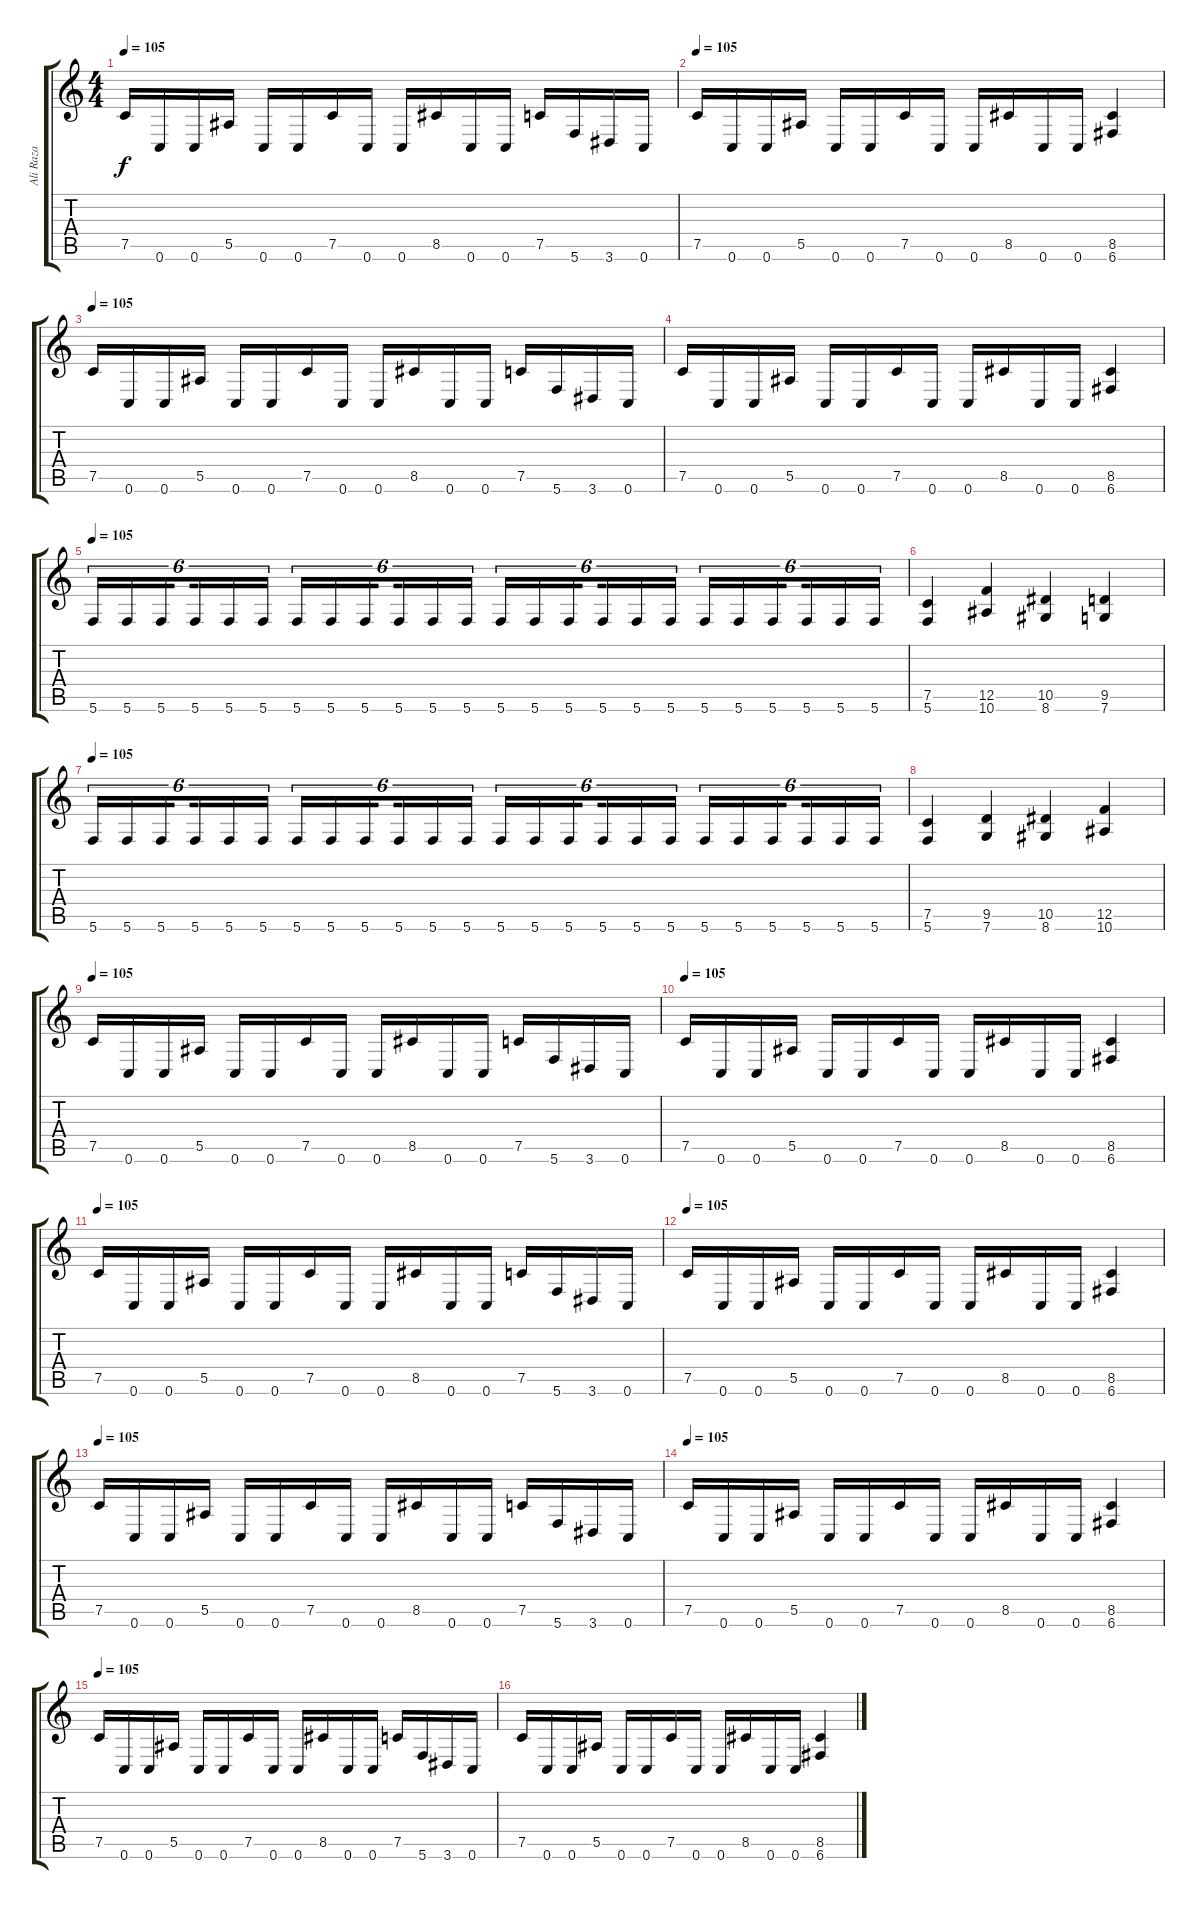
\track ("Ali Raza" "Ali Raza") {instrument overdrivenguitar}
\staff {score tabs}
\tuning (C4 G3 Eb3 Bb2 F2 C2) {hide}
\ts (4 4)
\tempo 105
\clef g2
\ks c
7.5.16{dy f} 0.6.16 0.6.16 5.5.16 0.6.16 0.6.16 7.5.16 0.6.16 0.6.16 8.5.16 0.6.16 0.6.16 7.5.16 5.6.16 3.6.16 0.6.16 |
\tempo 105
7.5.16 0.6.16 0.6.16 5.5.16 0.6.16 0.6.16 7.5.16 0.6.16 0.6.16 8.5.16 0.6.16 0.6.16 (8.5 6.6).4 |
\tempo 105
7.5.16 0.6.16 0.6.16 5.5.16 0.6.16 0.6.16 7.5.16 0.6.16 0.6.16 8.5.16 0.6.16 0.6.16 7.5.16 5.6.16 3.6.16 0.6.16 |
7.5.16 0.6.16 0.6.16 5.5.16 0.6.16 0.6.16 7.5.16 0.6.16 0.6.16 8.5.16 0.6.16 0.6.16 (8.5 6.6).4 |
\tempo 105
5.6.16{tu (6 4)} 5.6.16{tu (6 4)} 5.6.16{tu (6 4) beam splitsecondary} 5.6.16{tu (6 4)} 5.6.16{tu (6 4)} 5.6.16{tu (6 4)} 5.6.16{tu (6 4)} 5.6.16{tu (6 4)} 5.6.16{tu (6 4) beam splitsecondary} 5.6.16{tu (6 4)} 5.6.16{tu (6 4)} 5.6.16{tu (6 4)} 5.6.16{tu (6 4)} 5.6.16{tu (6 4)} 5.6.16{tu (6 4) beam splitsecondary} 5.6.16{tu (6 4)} 5.6.16{tu (6 4)} 5.6.16{tu (6 4)} 5.6.16{tu (6 4)} 5.6.16{tu (6 4)} 5.6.16{tu (6 4) beam splitsecondary} 5.6.16{tu (6 4)} 5.6.16{tu (6 4)} 5.6.16{tu (6 4)} |
(7.5 5.6).4 (12.5 10.6).4 (10.5 8.6).4 (9.5 7.6).4 |
\tempo 105
5.6.16{tu (6 4)} 5.6.16{tu (6 4)} 5.6.16{tu (6 4) beam splitsecondary} 5.6.16{tu (6 4)} 5.6.16{tu (6 4)} 5.6.16{tu (6 4)} 5.6.16{tu (6 4)} 5.6.16{tu (6 4)} 5.6.16{tu (6 4) beam splitsecondary} 5.6.16{tu (6 4)} 5.6.16{tu (6 4)} 5.6.16{tu (6 4)} 5.6.16{tu (6 4)} 5.6.16{tu (6 4)} 5.6.16{tu (6 4) beam splitsecondary} 5.6.16{tu (6 4)} 5.6.16{tu (6 4)} 5.6.16{tu (6 4)} 5.6.16{tu (6 4)} 5.6.16{tu (6 4)} 5.6.16{tu (6 4) beam splitsecondary} 5.6.16{tu (6 4)} 5.6.16{tu (6 4)} 5.6.16{tu (6 4)} |
(7.5 5.6).4 (9.5 7.6).4 (10.5 8.6).4 (12.5 10.6).4 |
\tempo 105
7.5.16 0.6.16 0.6.16 5.5.16 0.6.16 0.6.16 7.5.16 0.6.16 0.6.16 8.5.16 0.6.16 0.6.16 7.5.16 5.6.16 3.6.16 0.6.16 |
\tempo 105
7.5.16 0.6.16 0.6.16 5.5.16 0.6.16 0.6.16 7.5.16 0.6.16 0.6.16 8.5.16 0.6.16 0.6.16 (8.5 6.6).4 |
\tempo 105
7.5.16 0.6.16 0.6.16 5.5.16 0.6.16 0.6.16 7.5.16 0.6.16 0.6.16 8.5.16 0.6.16 0.6.16 7.5.16 5.6.16 3.6.16 0.6.16 |
\tempo 105
7.5.16 0.6.16 0.6.16 5.5.16 0.6.16 0.6.16 7.5.16 0.6.16 0.6.16 8.5.16 0.6.16 0.6.16 (8.5 6.6).4 |
\tempo 105
7.5.16 0.6.16 0.6.16 5.5.16 0.6.16 0.6.16 7.5.16 0.6.16 0.6.16 8.5.16 0.6.16 0.6.16 7.5.16 5.6.16 3.6.16 0.6.16 |
\tempo 105
7.5.16 0.6.16 0.6.16 5.5.16 0.6.16 0.6.16 7.5.16 0.6.16 0.6.16 8.5.16 0.6.16 0.6.16 (8.5 6.6).4 |
\tempo 105
7.5.16 0.6.16 0.6.16 5.5.16 0.6.16 0.6.16 7.5.16 0.6.16 0.6.16 8.5.16 0.6.16 0.6.16 7.5.16 5.6.16 3.6.16 0.6.16 |
7.5.16 0.6.16 0.6.16 5.5.16 0.6.16 0.6.16 7.5.16 0.6.16 0.6.16 8.5.16 0.6.16 0.6.16 (8.5 6.6).4
